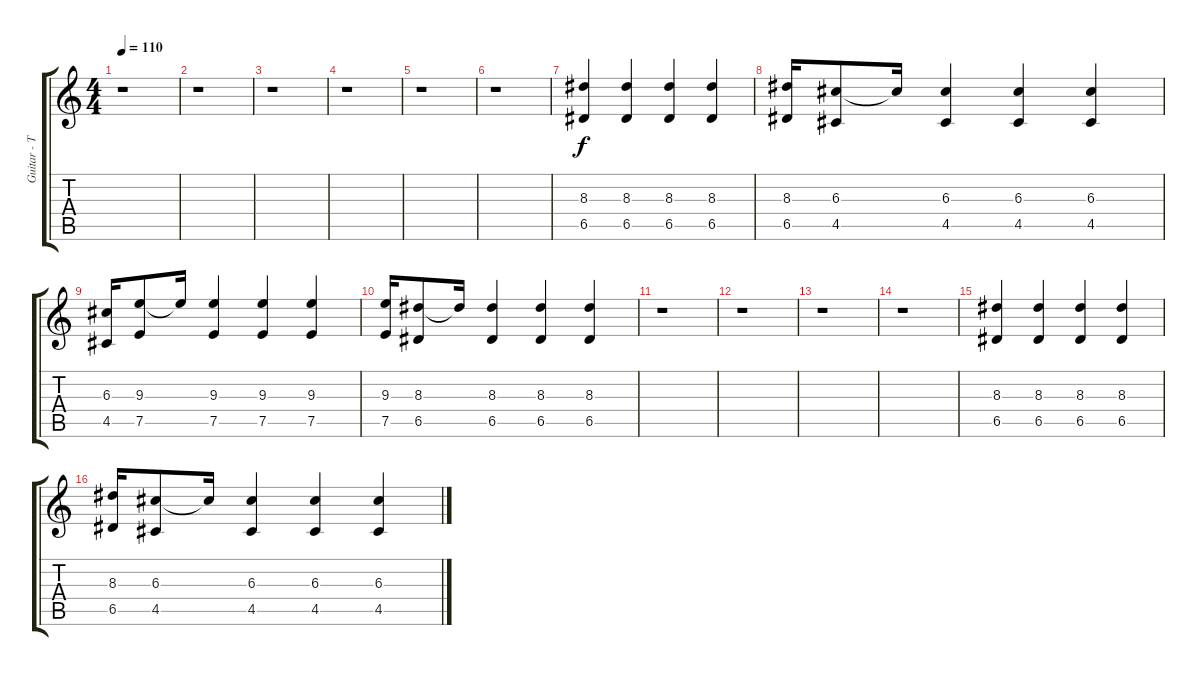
\track ("Guitar - Tom Mattew Delonge" "Guitar - T") {instrument distortionguitar}
\staff {score tabs}
\tuning (E4 B3 G3 D3 A2 E2) {hide}
\ts (4 4)
\tempo 110
\clef g2
\ks c
r.1{dy f} |
r.1 |
r.1 |
r.1 |
r.1 |
r.1 |
(8.3 6.5).4 (8.3 6.5).4 (8.3 6.5).4 (8.3 6.5).4 |
(8.3 6.5).16 (6.3 4.5).8 6.3{t}.16 (6.3 4.5).4 (6.3 4.5).4 (6.3 4.5).4 |
(6.3 4.5).16 (9.3 7.5).8 9.3{t}.16 (9.3 7.5).4 (9.3 7.5).4 (9.3 7.5).4 |
(9.3 7.5).16 (8.3 6.5).8 8.3{t}.16 (8.3 6.5).4 (8.3 6.5).4 (8.3 6.5).4 |
r.1 |
r.1 |
r.1 |
r.1 |
(8.3 6.5).4 (8.3 6.5).4 (8.3 6.5).4 (8.3 6.5).4 |
(8.3 6.5).16 (6.3 4.5).8 6.3{t}.16 (6.3 4.5).4 (6.3 4.5).4 (6.3 4.5).4
